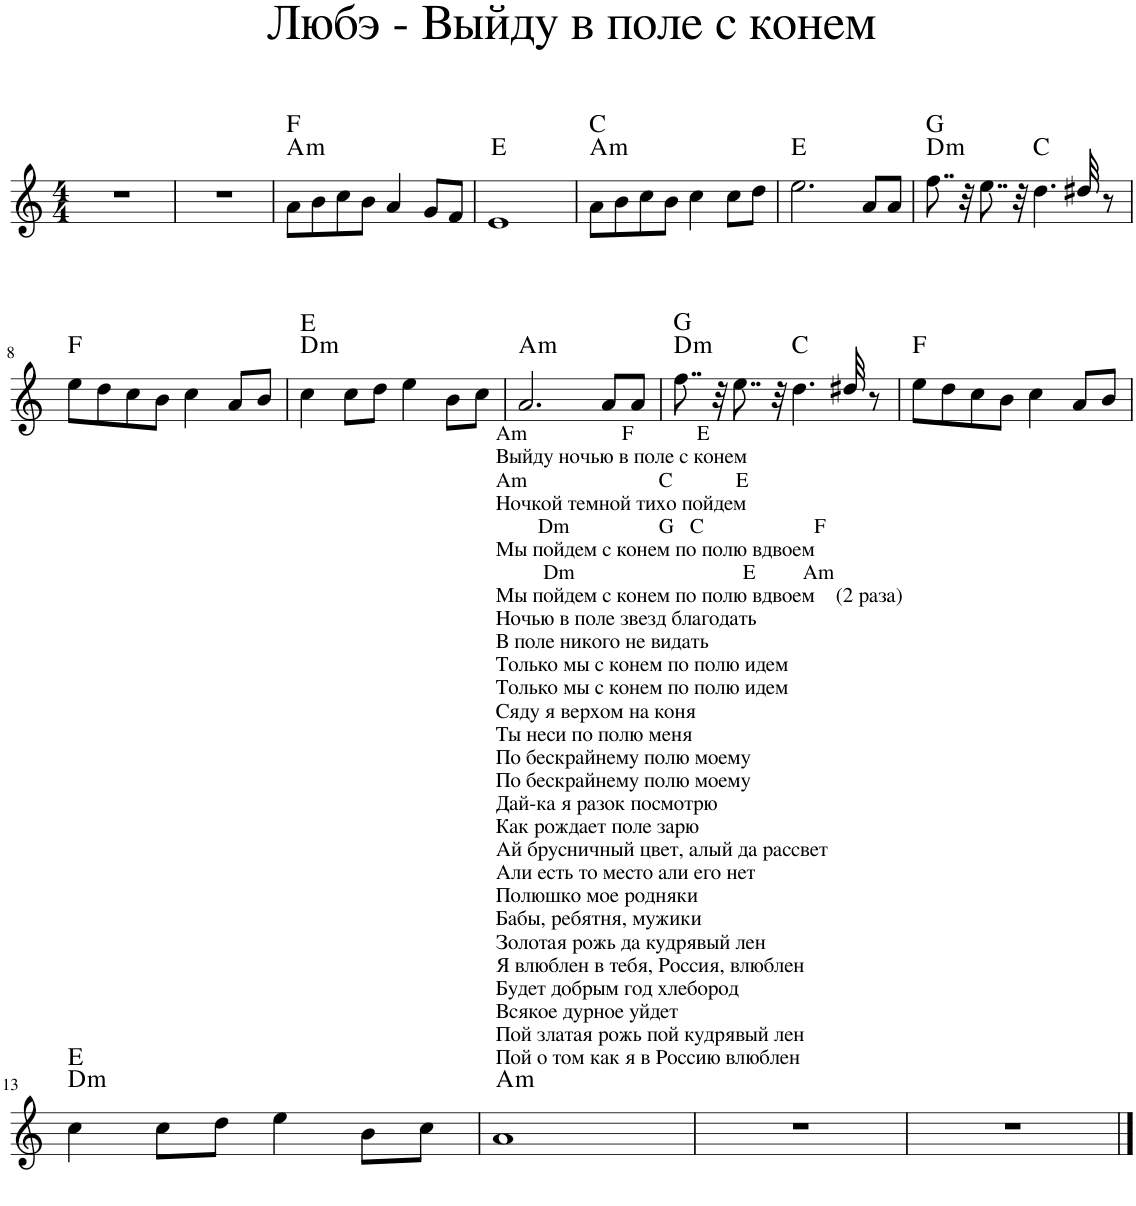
**kern	**harte
*part1	*part1
*staff1	*
*I"Âûéäó Â Ïîëå Ñ Êîíåì	*
*clefG2	*
*k[]	*
*M4/4	*
=1	=1
1r	.
=2	=2
1r	.
=3	=3
!	!LO:H:n=1:kt=m
8a\L	A:min F:maj
8b\	.
8cc\	.
8b\J	.
4a/	.
8g/L	.
8f/J	.
=4	=4
1e	E:maj
=5	=5
!	!LO:H:n=1:kt=m
8a\L	A:min C:maj
8b\	.
8cc\	.
8b\J	.
4cc\	.
8cc\L	.
8dd\J	.
=6	=6
2.ee\	E:maj
8a/L	.
8a/J	.
=7	=7
!	!LO:H:n=1:kt=m
8..ff\	D:min G:maj
32r	.
8..ee\	.
32r	.
4.dd\	C:maj
32dd#X/	.
8r	.
!!LO:LB:g=z
=8	=8
8ee\L	F:maj
8dd\	.
8cc\	.
8b\J	.
4cc\	.
8a/L	.
8b/J	.
=9	=9
!	!LO:H:n=1:kt=m
4cc\	D:min E:maj
8cc\L	.
8dd\J	.
4ee\	.
8b\L	.
8cc\J	.
=10	=10
!	!LO:H:kt=m
2.a/	A:min
8a/L	.
8a/J	.
=11	=11
!	!LO:H:n=1:kt=m
8..ff\	D:min G:maj
32r	.
8..ee\	.
32r	.
4.dd\	C:maj
32dd#X/	.
8r	.
=12	=12
8ee\L	F:maj
8dd\	.
8cc\	.
8b\J	.
4cc\	.
8a/L	.
8b/J	.
!!LO:LB:g=z
=13	=13
!	!LO:H:n=1:kt=m
4cc\	D:min E:maj
8cc\L	.
8dd\J	.
4ee\	.
8b\L	.
8cc\J	.
=14	=14
!LO:TX:a:t=Am                  F            E	!
!LO:TX:a:t=Выйду ночью в поле с конем	!
!LO:TX:a:t=Am                         C            E	!
!LO:TX:a:t=Ночкой темной тихо пойдем	!
!LO:TX:a:t=Dm                 G   C                     F	!
!LO:TX:a:t=Мы пойдем с конем по полю вдвоем	!
!LO:TX:a:t=Dm                                E         Am	!
!LO:TX:a:t=Мы пойдем с конем по полю вдвоем    (2 раза)	!
!LO:TX:a:t=Ночью в поле звезд благодать	!
!LO:TX:a:t=В поле никого не видать	!
!LO:TX:a:t=Только мы с конем по полю идем	!
!LO:TX:a:t=Только мы с конем по полю идем	!
!LO:TX:a:t=Сяду я верхом на коня	!
!LO:TX:a:t=Ты неси по полю меня	!
!LO:TX:a:t=По бескрайнему полю моему	!
!LO:TX:a:t=По бескрайнему полю моему	!
!LO:TX:a:t=Дай-ка я разок посмотрю	!
!LO:TX:a:t=Как рождает поле зарю	!
!LO:TX:a:t=Ай брусничный цвет, алый да рассвет	!
!LO:TX:a:t=Али есть то место али его нет	!
!LO:TX:a:t=Полюшко мое родняки	!
!LO:TX:a:t=Бабы, ребятня, мужики	!
!LO:TX:a:t=Золотая рожь да кудрявый лен	!
!LO:TX:a:t=Я влюблен в тебя, Россия, влюблен	!
!LO:TX:a:t=Будет добрым год хлебород	!
!LO:TX:a:t=Всякое дурное уйдет	!
!LO:TX:a:t=Пой златая рожь пой кудрявый лен	!
!LO:TX:a:t=Пой о том как я в Россию влюблен	!LO:H:kt=m
1a	A:min
=15	=15
1r	.
=16	=16
1r	.
==	==
*-	*-
